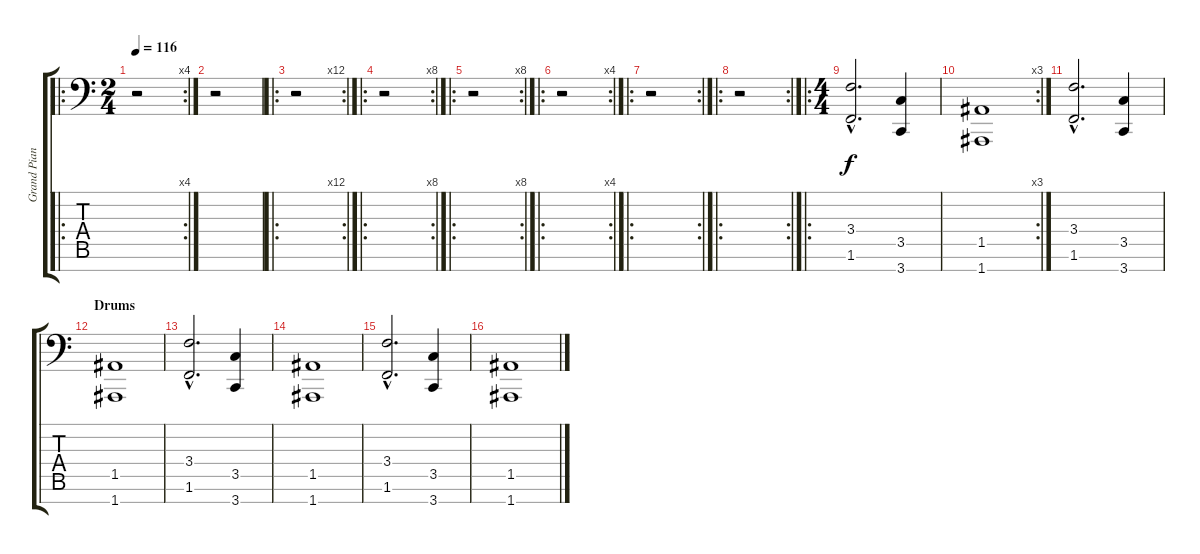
\track ("Grand Piano" "Grand Pian") {instrument acousticgrandpiano}
\staff {score tabs}
\tuning (E4 B3 G3 D3 A2 E2 A1) {hide}
\ro
\rc 4
\ts (2 4)
\tempo 116
\clef f4
\ks c
r.2{dy f instrument acousticgrandpiano} |
r.2 |
\ro
\rc 12
r.2 |
\ro
\rc 8
r.2 |
\ro
\rc 8
r.2 |
\ro
\rc 4
r.2 |
\ro
\rc 2
r.2 |
\ro
\rc 2
r.2 |
\ro
\ts (4 4)
(3.4{hac} 1.6{hac}).2{d} (3.5 3.7).4 |
\rc 3
(1.5 1.7).1 |
(3.4{hac} 1.6{hac}).2{d} (3.5 3.7).4 |
\section ("" "Drums")
(1.5 1.7).1 |
(3.4{hac} 1.6{hac}).2{d} (3.5 3.7).4 |
(1.5 1.7).1 |
(3.4{hac} 1.6{hac}).2{d} (3.5 3.7).4 |
(1.5 1.7).1
